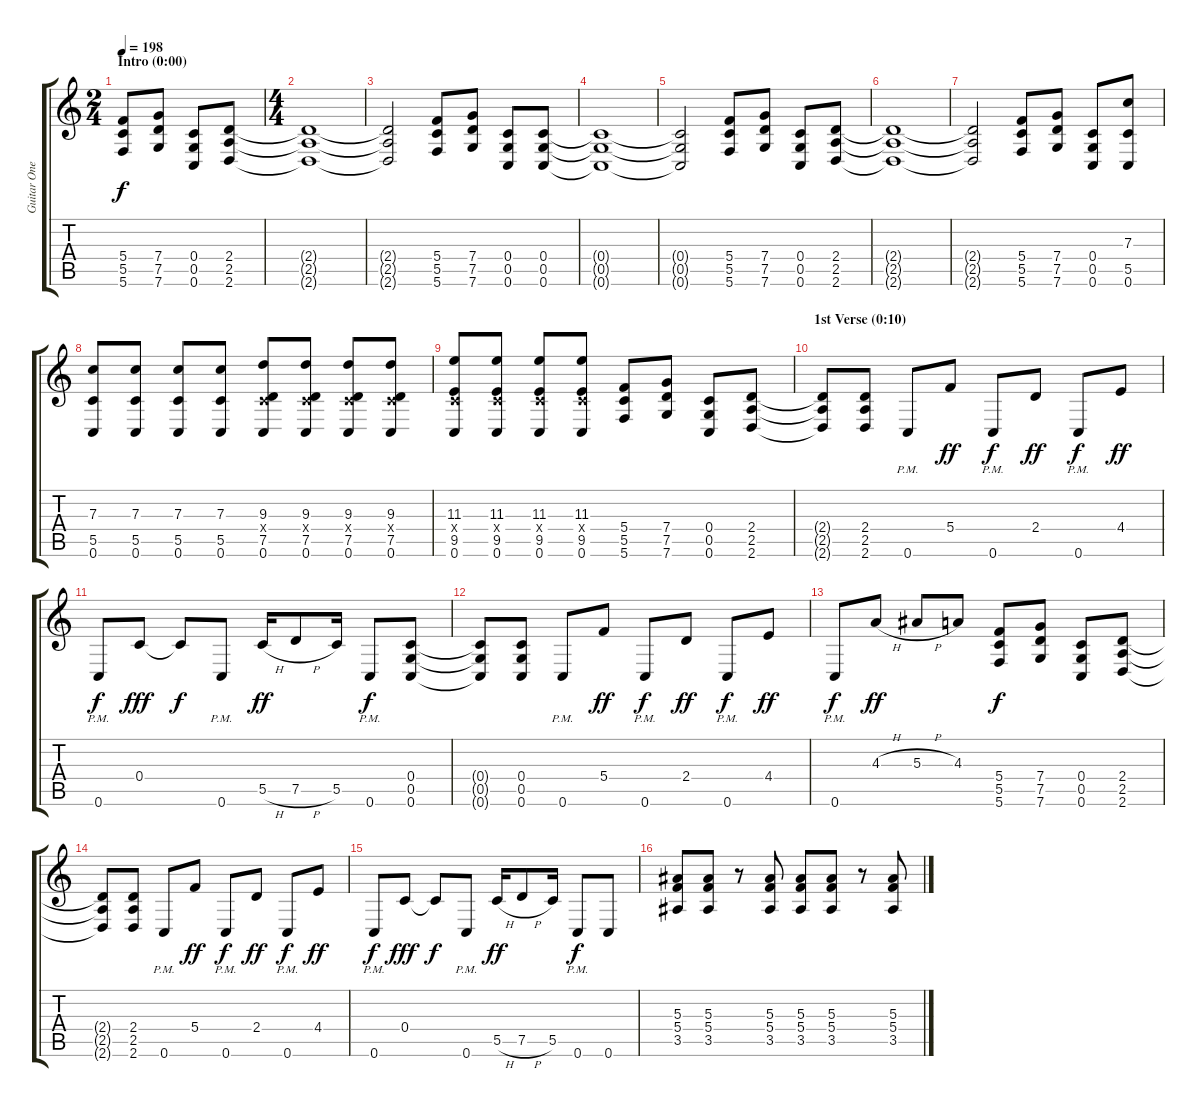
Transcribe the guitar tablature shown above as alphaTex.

\track ("Guitar One" "Guitar One") {instrument distortionguitar}
\staff {score tabs}
\tuning (D4 A3 F3 C3 G2 C2) {hide}
\ts (2 4)
\section ("" "Intro (0:00)")
\tempo 198
\clef g2
\ks c
(5.4 5.5 5.6).8{dy f instrument distortionguitar} (7.4 7.5 7.6).8 (0.4 0.5 0.6).8 (2.4 2.5 2.6).8 |
\ts (4 4)
(2.4{t} 2.5{t} 2.6{t}).1 |
(2.4{t} 2.5{t} 2.6{t}).2 (5.4 5.5 5.6).8 (7.4 7.5 7.6).8 (0.4 0.5 0.6).8 (0.4 0.5 0.6).8 |
(0.4{t} 0.5{t} 0.6{t}).1 |
(0.4{t} 0.5{t} 0.6{t}).2 (5.4 5.5 5.6).8 (7.4 7.5 7.6).8 (0.4 0.5 0.6).8 (2.4 2.5 2.6).8 |
(2.4{t} 2.5{t} 2.6{t}).1 |
(2.4{t} 2.5{t} 2.6{t}).2 (5.4 5.5 5.6).8 (7.4 7.5 7.6).8 (0.4 0.5 0.6).8 (7.3 5.5 0.6).8 |
(7.3 5.5 0.6).8 (7.3 5.5 0.6).8 (7.3 5.5 0.6).8 (7.3 5.5 0.6).8 (9.3 0.4{x} 7.5 0.6).8 (9.3 0.4{x} 7.5 0.6).8 (9.3 0.4{x} 7.5 0.6).8 (9.3 0.4{x} 7.5 0.6).8 |
(11.3 0.4{x} 9.5 0.6).8 (11.3 0.4{x} 9.5 0.6).8 (11.3 0.4{x} 9.5 0.6).8 (11.3 0.4{x} 9.5 0.6).8 (5.4 5.5 5.6).8 (7.4 7.5 7.6).8 (0.4 0.5 0.6).8 (2.4 2.5 2.6).8 |
\section ("" "1st Verse (0:10)")
(2.4{t} 2.5{t} 2.6{t}).8 (2.4 2.5 2.6).8 0.6{pm}.8 5.4.8{dy ff} 0.6{pm}.8{dy f} 2.4.8{dy ff} 0.6{pm}.8{dy f} 4.4.8{dy ff} |
0.6{pm}.8{dy f} 0.4.8{dy fff} 0.4{t}.8{dy f} 0.6{pm}.8 5.5{h}.16{dy ff} 7.5{h}.8 5.5.16 0.6{pm}.8{dy f} (0.4 0.5 0.6).8 |
(0.4{t} 0.5{t} 0.6{t}).8 (0.4 0.5 0.6).8 0.6{pm}.8 5.4.8{dy ff} 0.6{pm}.8{dy f} 2.4.8{dy ff} 0.6{pm}.8{dy f} 4.4.8{dy ff} |
0.6{pm}.8{dy f} 4.3{h}.8{dy ff} 5.3{h}.8 4.3.8 (5.4 5.5 5.6).8{dy f} (7.4 7.5 7.6).8 (0.4 0.5 0.6).8 (2.4 2.5 2.6).8 |
(2.4{t} 2.5{t} 2.6{t}).8 (2.4 2.5 2.6).8 0.6{pm}.8 5.4.8{dy ff} 0.6{pm}.8{dy f} 2.4.8{dy ff} 0.6{pm}.8{dy f} 4.4.8{dy ff} |
0.6{pm}.8{dy f} 0.4.8{dy fff} 0.4{t}.8{dy f} 0.6{pm}.8 5.5{h}.16{dy ff} 7.5{h}.8 5.5.16 0.6{pm}.8{dy f} 0.6.8 |
(5.3 5.4 3.5).8 (5.3 5.4 3.5).8 r.8 (5.3 5.4 3.5).8 (5.3 5.4 3.5).8 (5.3 5.4 3.5).8 r.8 (5.3 5.4 3.5).8
